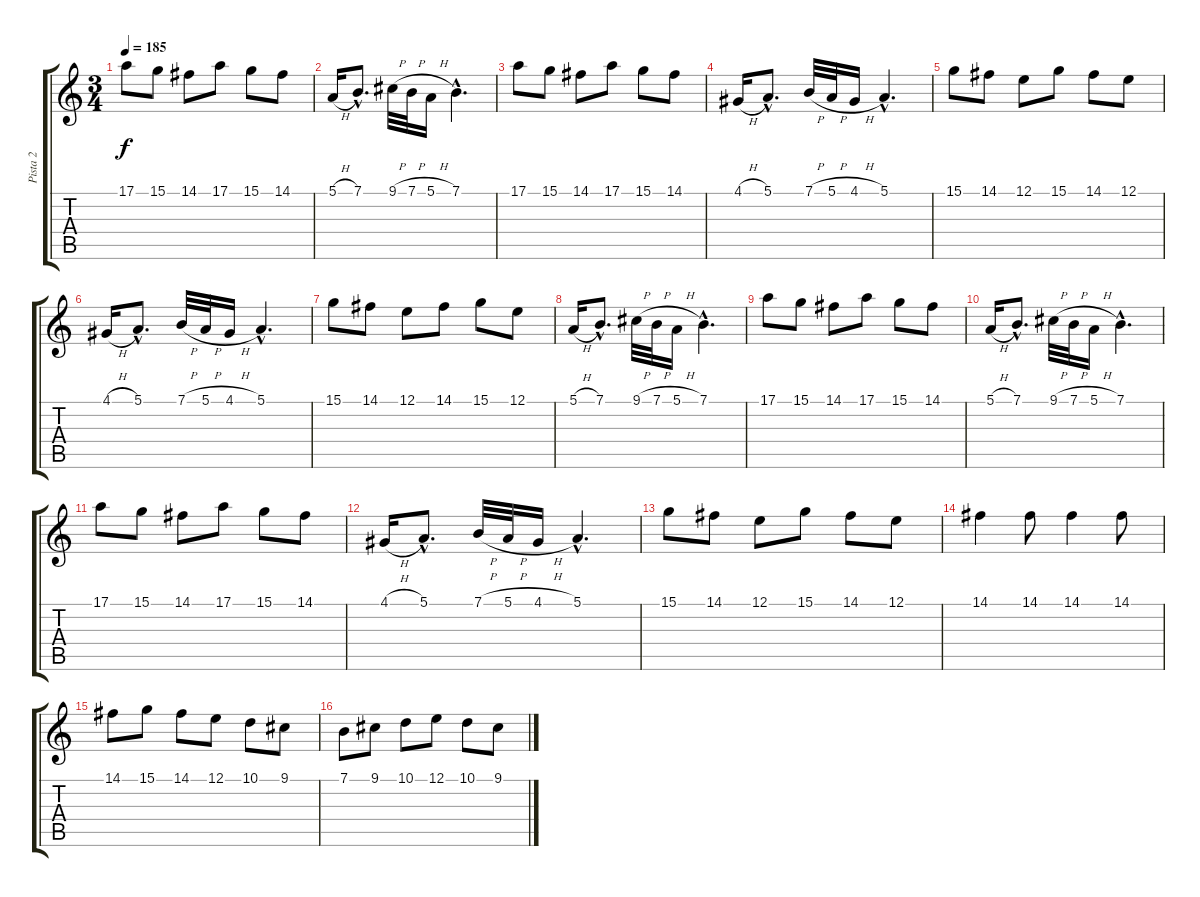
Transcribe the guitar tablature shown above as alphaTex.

\track ("Pista 2" "Pista 2") {instrument panflute}
\staff {score tabs}
\tuning (E4 B3 G3 D3 A2 E2) {hide}
\ts (3 4)
\tempo 185
\clef g2
\ks c
17.1.8{dy f} 15.1.8 14.1.8 17.1.8 15.1.8 14.1.8 |
5.1{h}.16 7.1{hac}.8{d} 9.1{h}.32 7.1{h}.32 5.1{h}.16 7.1{hac}.4{d} |
17.1.8 15.1.8 14.1.8 17.1.8 15.1.8 14.1.8 |
4.1{h}.16 5.1{hac}.8{d} 7.1{h}.32 5.1{h}.32 4.1{h}.16 5.1{hac}.4{d} |
15.1.8 14.1.8 12.1.8 15.1.8 14.1.8 12.1.8 |
4.1{h}.16 5.1{hac}.8{d} 7.1{h}.32 5.1{h}.32 4.1{h}.16 5.1{hac}.4{d} |
15.1.8 14.1.8 12.1.8 14.1.8 15.1.8 12.1.8 |
5.1{h}.16 7.1{hac}.8{d} 9.1{h}.32 7.1{h}.32 5.1{h}.16 7.1{hac}.4{d} |
17.1.8 15.1.8 14.1.8 17.1.8 15.1.8 14.1.8 |
5.1{h}.16 7.1{hac}.8{d} 9.1{h}.32 7.1{h}.32 5.1{h}.16 7.1{hac}.4{d} |
17.1.8 15.1.8 14.1.8 17.1.8 15.1.8 14.1.8 |
4.1{h}.16 5.1{hac}.8{d} 7.1{h}.32 5.1{h}.32 4.1{h}.16 5.1{hac}.4{d} |
15.1.8 14.1.8 12.1.8 15.1.8 14.1.8 12.1.8 |
14.1.4 14.1.8 14.1.4 14.1.8 |
14.1.8 15.1.8 14.1.8 12.1.8 10.1.8 9.1.8 |
7.1.8 9.1.8 10.1.8 12.1.8 10.1.8 9.1.8
